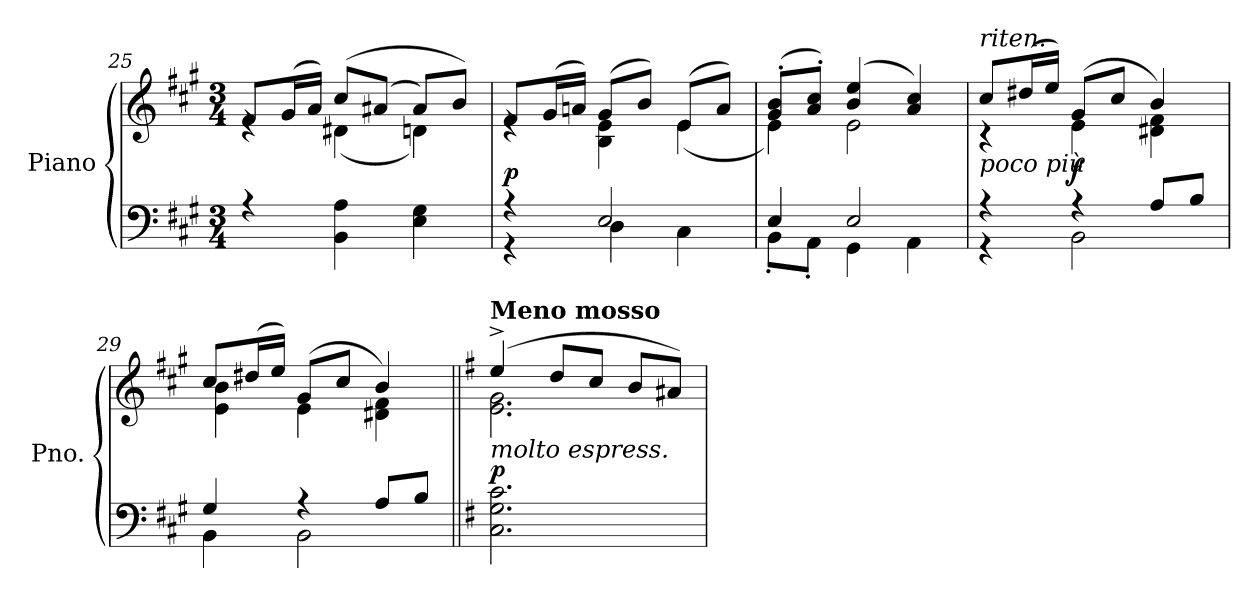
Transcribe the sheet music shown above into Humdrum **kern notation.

**kern	**kern	**dynam
*part1	*part1	*part1
*staff2	*staff1	*staff1/2
*I"Piano	*	*
*I'Pno.	*	*
*clefF4	*clefG2	*
*k[f#c#g#]	*k[f#c#g#]	*
*M3/4	*M3/4	*
=25	=25	=25
*^	*^	*
2.ryy	4rA	8f#/L	4re	.
.	.	(>16g#/L	.	.
.	.	16a/JJ)	.	.
.	4BB\ 4A\	(>8cc#/L	(<4d#X\	.
.	.	(>8a#X/J	.	.
.	4E\ 4G#\	8a#/L)	4dn\)	.
.	.	8b/J)	.	.
=26	=26	=26	=26	=26
!	!	!	!	!LO:DY:a=2
4rGG	4rA	8f#/L	4re	p
.	.	(>16g#/L	.	.
.	.	16an/JJ)	.	.
2E/	4D\	(>8g#/L	4B\ 4e\	.
.	.	8b/J)	.	.
.	4C#\	(>8e/L	(<4e\	.
.	.	8a/J)	.	.
=27	=27	=27	=27	=27
4E/	8BB'\L	(>8g#/' 8b/'L	4e\)	.
.	8AA'\J	8a/' 8cc#/'J)	.	.
2E/	4GG#\	(>4b/ 4ee/	2e\	.
.	4AA\	4a/ 4cc#/)	.	.
=28	=28	=28	=28	=28
!	!	!LO:TX:b:i:t=poco più	!	!
!	!	!LO:TX:a:i:t=riten.	!	!
4r	4r	8cc#/L	4r	.
.	.	(>16dd#X/L	.	.
.	.	16ee/JJ)	.	.
!	!	!	!	!LO:DY:a=2
4r	2BB\	(>8g#/L	4e\	f
.	.	8cc#/J	.	.
8A/L	.	4b/)	4d#X\ 4f#\	.
8B/J	.	.	.	.
!!LO:LB:g=z	!!
=29	=29	=29	=29	=29
4G#/	4BB\	8cc#/L	4e\ 4b\	.
.	.	(>16dd#X/L	.	.
.	.	16ee/JJ)	.	.
4r	2BB\	(>8g#/L	4e\	.
.	.	8cc#/J	.	.
8A/L	.	4b/)	4d#X\ 4f#\	.
8B/J	.	.	.	.
*v	*v	*	*	*
=30||	=30||	=30||	=30||
*k[f#]	*k[f#]	*	*
*	*MM80	*	*
!	!LO:TX:B:t=Meno mosso	!	!
!LO:TX:a:i:t=molto espress.	!	!	!
!	!	!	!LO:DY:a=2
2.C\ 2.G\ 2.c\	(>4ee^/	2.e\ 2.g\	p
.	8dd/L	.	.
.	8cc/J	.	.
.	8b/L	.	.
.	8a#X/J)	.	.
*	*v	*v	*
=	=	=
*-	*-	*-
